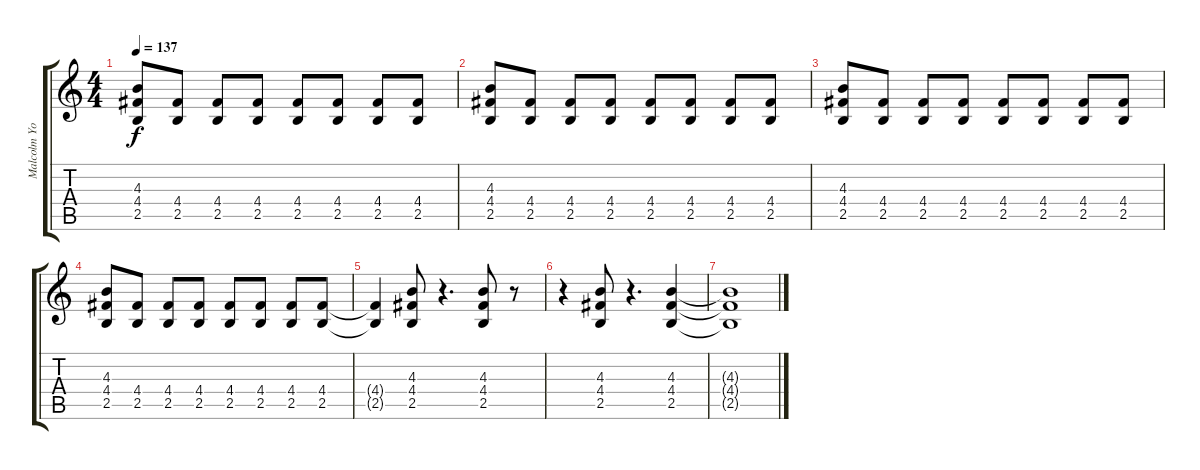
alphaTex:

\track ("Malcolm Young / 2nd guitar" "Malcolm Yo") {instrument overdrivenguitar}
\staff {score tabs}
\tuning (E4 B3 G3 D3 A2 E2) {hide}
\ts (4 4)
\tempo 137
\clef g2
\ks c
(4.3 4.4 2.5).8{dy f} (4.4 2.5).8 (4.4 2.5).8 (4.4 2.5).8 (4.4 2.5).8 (4.4 2.5).8 (4.4 2.5).8 (4.4 2.5).8 |
(4.3 4.4 2.5).8 (4.4 2.5).8 (4.4 2.5).8 (4.4 2.5).8 (4.4 2.5).8 (4.4 2.5).8 (4.4 2.5).8 (4.4 2.5).8 |
(4.3 4.4 2.5).8 (4.4 2.5).8 (4.4 2.5).8 (4.4 2.5).8 (4.4 2.5).8 (4.4 2.5).8 (4.4 2.5).8 (4.4 2.5).8 |
(4.3 4.4 2.5).8 (4.4 2.5).8 (4.4 2.5).8 (4.4 2.5).8 (4.4 2.5).8 (4.4 2.5).8 (4.4 2.5).8 (4.4 2.5).8 |
(4.4{t} 2.5{t}).4 (4.3 4.4 2.5).8 r.4{d} (4.3 4.4 2.5).8 r.8 |
r.4 (4.3 4.4 2.5).8 r.4{d} (4.3 4.4 2.5).4 |
(4.3{t} 4.4{t} 2.5{t}).1
